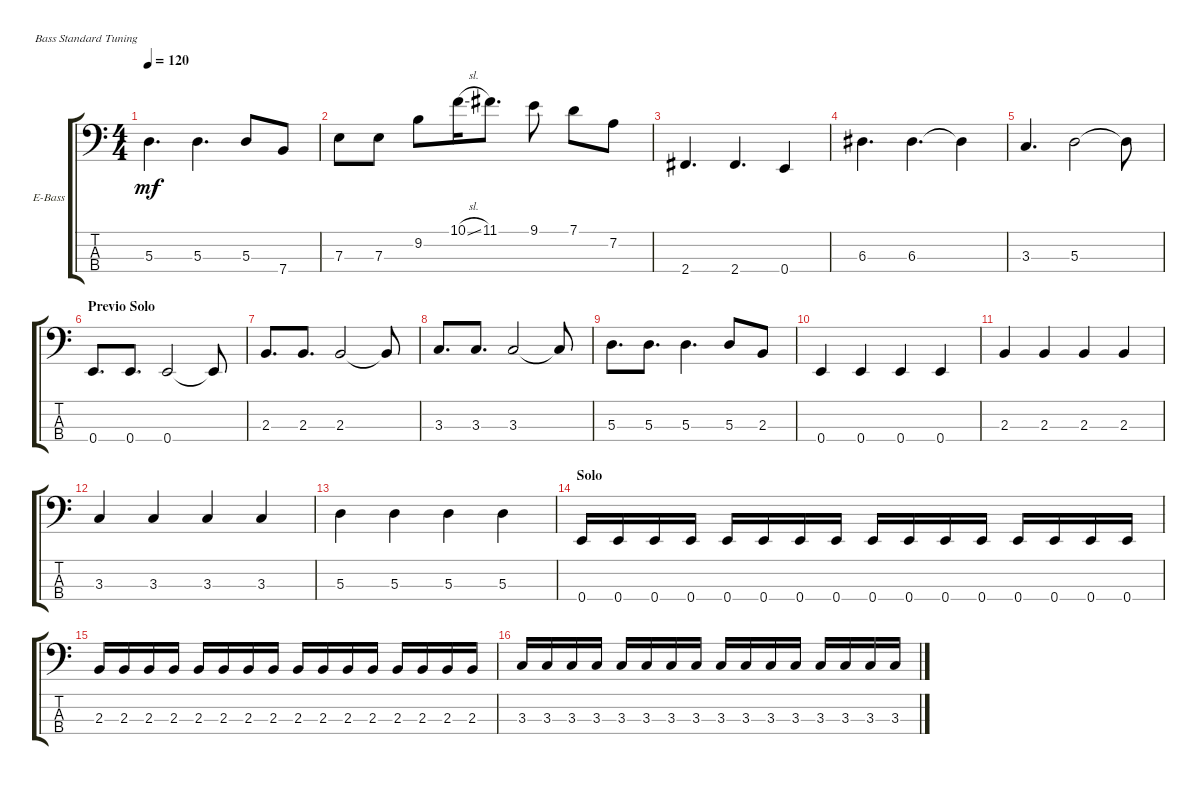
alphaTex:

\bracketExtendMode groupsimilarinstruments
\firstSystemTrackNameOrientation horizontal
\otherSystemsTrackNameOrientation horizontal
\track ("Electric Bass" "E-Bass") {instrument electricbassfinger}
\staff {score tabs}
\tuning (G2 D2 A1 E1)
\ts (4 4)
\tempo 120
\clef f4
\ks c
5.3.4{d dy mf} 5.3.4{d} 5.3.8 7.4.8 |
7.3.8 7.3.8 9.2.8 10.1{sl}.16 11.1.8{d} 9.1.8 7.1.8 7.2.8 |
2.4.4{d} 2.4.4{d} 0.4.4 |
6.3.4{d} 6.3.4{d} 6.3{t}.4 |
3.3.4{d} 5.3.2 5.3{t}.8 |
\section ("" "Previo Solo")
0.4.8{d} 0.4.8{d} 0.4.2 0.4{t}.8 |
2.3.8{d} 2.3.8{d} 2.3.2 2.3{t}.8 |
3.3.8{d} 3.3.8{d} 3.3.2 3.3{t}.8 |
5.3.8{d} 5.3.8{d} 5.3.4{d} 5.3.8 2.3.8 |
0.4.4 0.4.4 0.4.4 0.4.4 |
2.3.4 2.3.4 2.3.4 2.3.4 |
3.3.4 3.3.4 3.3.4 3.3.4 |
5.3.4 5.3.4 5.3.4 5.3.4 |
\section ("" "Solo")
0.4.16 0.4.16 0.4.16 0.4.16 0.4.16 0.4.16 0.4.16 0.4.16 0.4.16 0.4.16 0.4.16 0.4.16 0.4.16 0.4.16 0.4.16 0.4.16 |
2.3.16 2.3.16 2.3.16 2.3.16 2.3.16 2.3.16 2.3.16 2.3.16 2.3.16 2.3.16 2.3.16 2.3.16 2.3.16 2.3.16 2.3.16 2.3.16 |
3.3.16 3.3.16 3.3.16 3.3.16 3.3.16 3.3.16 3.3.16 3.3.16 3.3.16 3.3.16 3.3.16 3.3.16 3.3.16 3.3.16 3.3.16 3.3.16
